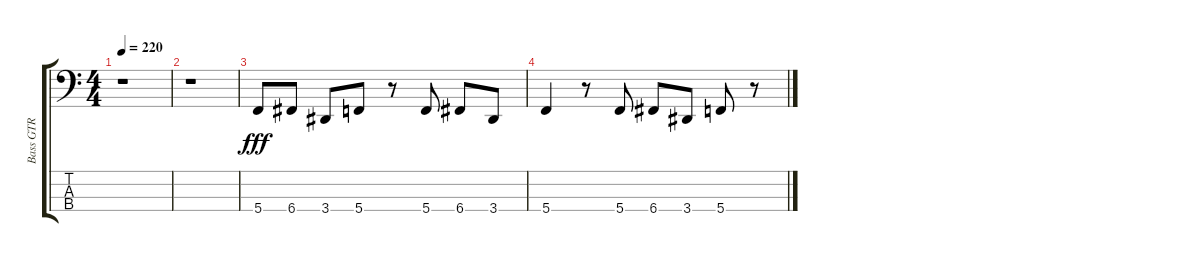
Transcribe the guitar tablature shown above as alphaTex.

\track ("Bass GTR" "Bass GTR") {instrument electricbassfinger}
\staff {score tabs}
\tuning (F2 C2 G1 C1) {hide}
\ts (4 4)
\tempo 220
\clef f4
\ks aminor
r.1{dy fff} |
r.1 |
5.4.8 6.4.8 3.4.8 5.4.8 r.8 5.4.8 6.4.8 3.4.8 |
5.4.4 r.8 5.4.8 6.4.8 3.4.8 5.4.8 r.8
